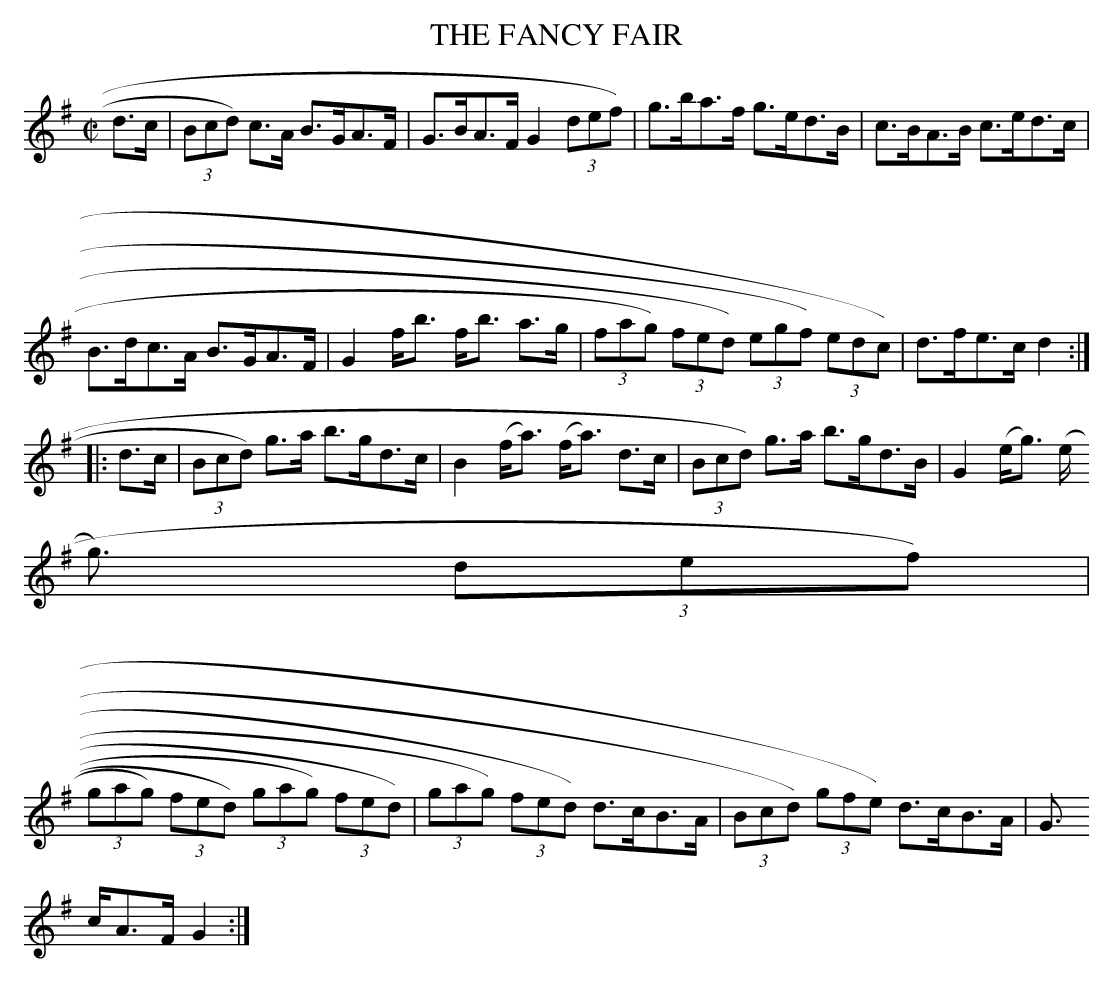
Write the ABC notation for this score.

X:1
T: THE FANCY FAIR
M: C|
L: 1/8
K: G
d>c|(3Bcd) c>A B>GA>F|G>BA>F G2 (3def)|g>ba>f g>ed>B|c>BA>B c>ed>c|
B>dc>A B>GA>F|G2 f<b f<b a>g|(3fag) (3fed) (3egf) (3edc)|d>fe>c d2:|
|:d>c|(3Bcd) g>a b>gd>c|B2(f<a) (f<a) d>c|(3Bcd) g>a b>gd>B|G2 (e<g) (e<
g) (3def)|
(3gag) (3fed) (3gag) (3fed)|(3gag) (3fed) d>cB>A|(3Bcd) (3gfe) d>cB>A|G>
cA>F G2:|
